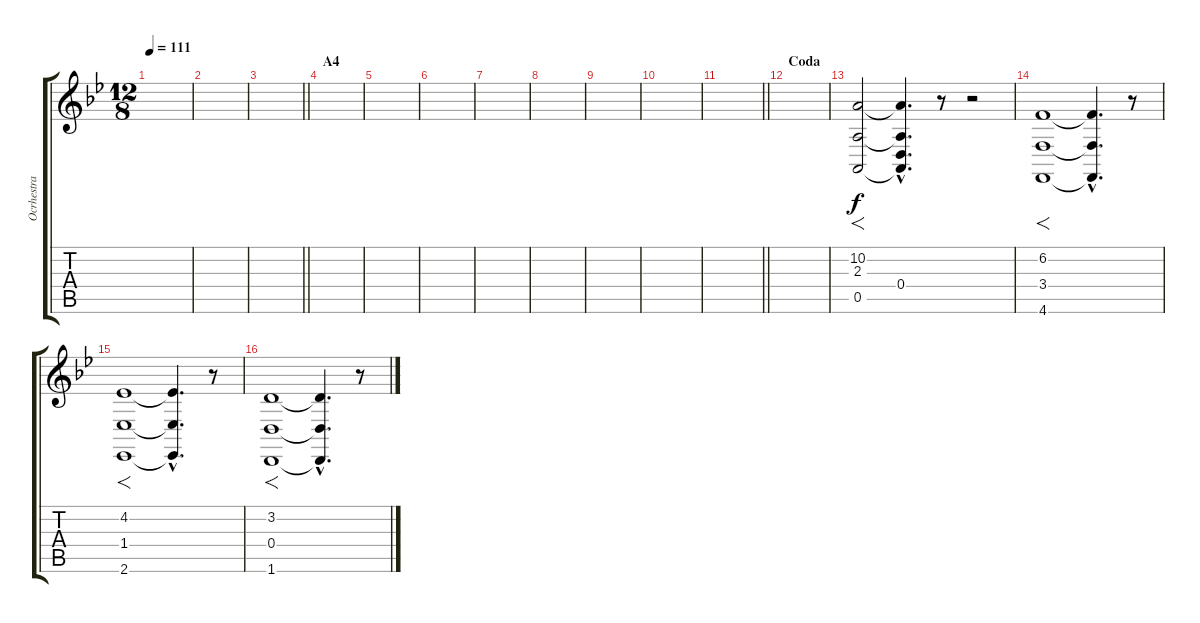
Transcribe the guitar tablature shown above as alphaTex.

\track ("Ocrhestra" "Ocrhestra") {instrument brasssection}
\staff {score tabs}
\tuning (E4 B3 G3 D3 A2 Db2) {hide}
\ts (12 8)
\tempo 111
\clef g2
\ks gminor
|
|
\barLineRight lightlight
|
\section ("" "A4")
|
|
|
|
|
|
|
\barLineRight lightlight
|
\section ("" "Coda")
|
(10.2 2.3 0.5).2{f} (10.2{hac t} 2.3{hac t} 0.4{hac} 0.5{hac t}).4{d} r.8 r.2 |
(6.2 3.4 4.6).1{f} (6.2{hac t} 3.4{hac t} 4.6{hac t}).4{d} r.8 |
(4.2 1.4 2.6).1{f} (4.2{hac t} 1.4{hac t} 2.6{hac t}).4{d} r.8 |
(3.2 0.4 1.6).1{f} (3.2{hac t} 0.4{hac t} 1.6{hac t}).4{d} r.8
